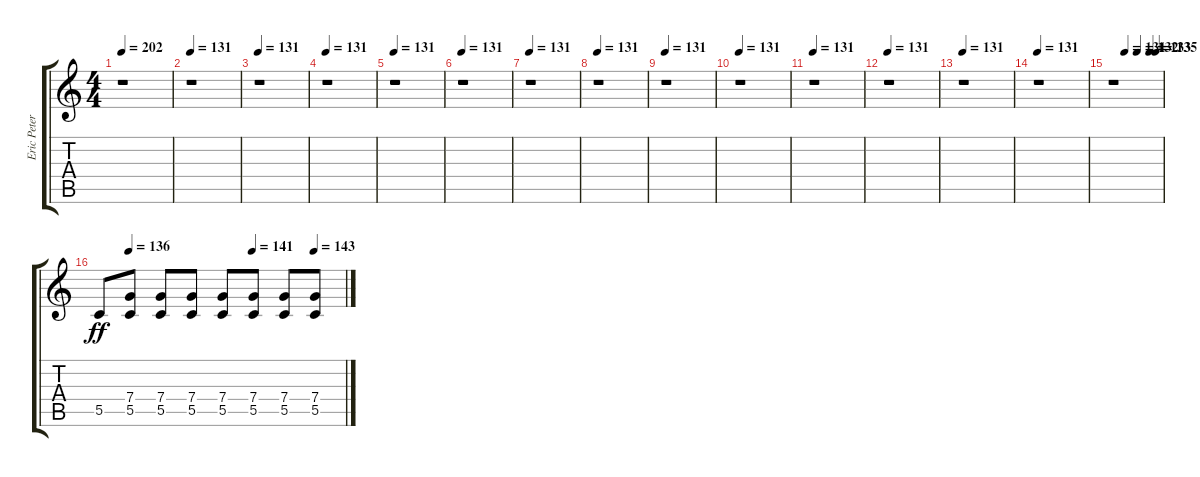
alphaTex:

\track ("Eric Peterson" "Eric Peter") {instrument distortionguitar}
\staff {score tabs}
\tuning (D4 A3 F3 C3 G2 D2) {hide}
\ts (4 4)
\tempo 202
\tempo 131
\tempo 202
\clef g2
\ks c
r.1{dy ff instrument distortionguitar} |
\tempo 131
r.1 |
\tempo 131
r.1 |
\tempo 131
r.1 |
\tempo 131
r.1 |
\tempo 131
r.1 |
\tempo 131
r.1 |
\tempo 131
r.1 |
\tempo 131
r.1 |
\tempo 131
r.1 |
\tempo 131
r.1 |
\tempo 131
r.1 |
\tempo 131
r.1 |
\tempo 131
r.1 |
\tempo (131 0.25)
\tempo (132 0.5)
\tempo (133 0.75)
\tempo (135 0.875)
r.1 |
\tempo (136 0.125)
\tempo (141 0.625)
\tempo (143 0.875)
5.5.8 (7.4 5.5).8 (7.4 5.5).8 (7.4 5.5).8 (7.4 5.5).8 (7.4 5.5).8 (7.4 5.5).8 (7.4 5.5).8
